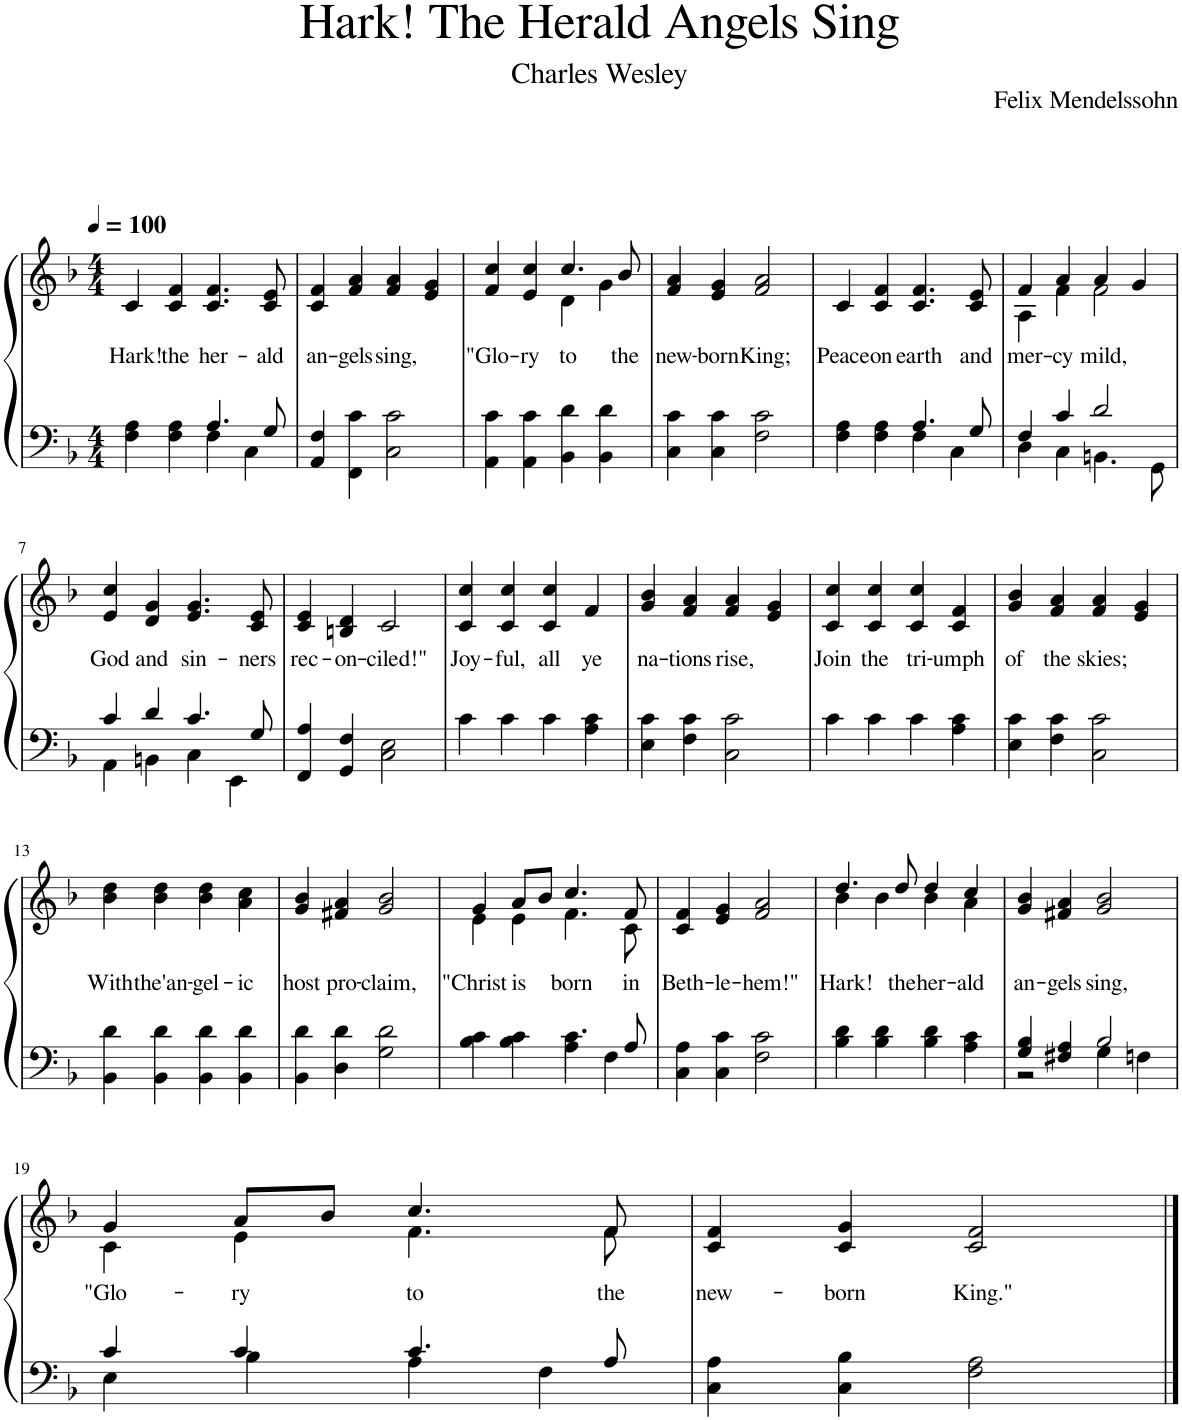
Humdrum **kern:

**kern	**kern	**text
*part1	*part1	*part1
*staff2	*staff1	*staff1
*I"Piano	*	*
*I'Pno.	*	*
*clefF4	*clefG2	*
*k[b-]	*k[b-]	*
*M4/4	*M4/4	*
*MM100	*MM100	*
=1	=1	=1
*^	*	*
!	!	!	!LO:LY:b
4F\ 4A\	2ryy	4c/	Hark!
!	!	!	!LO:LY:b
4F\ 4A\	.	4c/ 4f/	the
!	!	!	!LO:LY:b
4.A/	4F\	4.c/ 4.f/	her-
.	4C\	.	.
!	!	!	!LO:LY:b
8G/	.	8c/ 8e/	-ald
*v	*v	*	*
=2	=2	=2
!	!	!LO:LY:b
4AA/ 4F/	4c/ 4f/	an-
!	!	!LO:LY:b
4FF\ 4c\	4f/ 4a/	-gels
!	!	!LO:LY:b
2C\ 2c\	4f/ 4a/	sing,
.	4e/ 4g/	.
=3	=3	=3
!	!	!LO:LY:b
*	*^	*
4AA\ 4c\	4f/ 4cc/	2ryy	"Glo-
!	!	!	!LO:LY:b
4AA\ 4c\	4e/ 4cc/	.	-ry
!	!	!	!LO:LY:b
4BB-\ 4d\	4.cc/	4d\	to
4BB-\ 4d\	.	4g\	.
!	!	!	!LO:LY:b
.	8b-/	.	the
*	*v	*v	*
=4	=4	=4
!	!	!LO:LY:b
4C\ 4c\	4f/ 4a/	new-
!	!	!LO:LY:b
4C\ 4c\	4e/ 4g/	-born
!	!	!LO:LY:b
2F\ 2c\	2f/ 2a/	King;
=5	=5	=5
*^	*	*
!	!	!	!LO:LY:b
4F\ 4A\	2ryy	4c/	Peace
!	!	!	!LO:LY:b
4F\ 4A\	.	4c/ 4f/	on
!	!	!	!LO:LY:b
4.A/	4F\	4.c/ 4.f/	earth
.	4C\	.	.
!	!	!	!LO:LY:b
8G/	.	8c/ 8e/	and
=6	=6	=6	=6
!	!	!	!LO:LY:b
*	*	*^	*
4F/	4D\	4f/	4A\	mer-
!	!	!	!	!LO:LY:b
4c/	4C\	4a/	4f\	-cy
!	!	!	!	!LO:LY:b
2d/	4.BBn\	4a/	2f\	mild,
.	.	4g/	.	.
.	8GG\	.	.	.
*	*	*v	*v	*
!!LO:LB:g=z
=7	=7	=7	=7
!	!	!	!LO:LY:b
4c/	4AA\	4e/ 4cc/	God
!	!	!	!LO:LY:b
4d/	4BBn\	4d/ 4g/	and
!	!	!	!LO:LY:b
4.c/	4C\	4.e/ 4.g/	sin-
.	4EE\	.	.
!	!	!	!LO:LY:b
8G/	.	8c/ 8e/	-ners
*v	*v	*	*
=8	=8	=8
!	!	!LO:LY:b
4FF/ 4A/	4c/ 4e/	rec-
!	!	!LO:LY:b
4GG/ 4F/	4Bn/ 4d/	-on-
!	!	!LO:LY:b
2C\ 2E\	2c/	-ciled!"
=9	=9	=9
!	!	!LO:LY:b
4c\	4c/ 4cc/	Joy-
!	!	!LO:LY:b
4c\	4c/ 4cc/	-ful,
!	!	!LO:LY:b
4c\	4c/ 4cc/	all
!	!	!LO:LY:b
4A\ 4c\	4f/	ye
=10	=10	=10
!	!	!LO:LY:b
4E\ 4c\	4g/ 4b-/	na-
!	!	!LO:LY:b
4F\ 4c\	4f/ 4a/	-tions
!	!	!LO:LY:b
2C\ 2c\	4f/ 4a/	rise,
.	4e/ 4g/	.
=11	=11	=11
!	!	!LO:LY:b
4c\	4c/ 4cc/	Join
!	!	!LO:LY:b
4c\	4c/ 4cc/	the
!	!	!LO:LY:b
4c\	4c/ 4cc/	tri-
!	!	!LO:LY:b
4A\ 4c\	4c/ 4f/	-umph
=12	=12	=12
!	!	!LO:LY:b
4E\ 4c\	4g/ 4b-/	of
!	!	!LO:LY:b
4F\ 4c\	4f/ 4a/	the
!	!	!LO:LY:b
2C\ 2c\	4f/ 4a/	skies;
.	4e/ 4g/	.
!!LO:LB:g=z
=13	=13	=13
!	!	!LO:LY:b
4BB-\ 4d\	4b-\ 4dd\	With
!	!	!LO:LY:b
4BB-\ 4d\	4b-\ 4dd\	the'an-
!	!	!LO:LY:b
4BB-\ 4d\	4b-\ 4dd\	-gel-
!	!	!LO:LY:b
4BB-\ 4d\	4a\ 4cc\	-ic
=14	=14	=14
!	!	!LO:LY:b
4BB-\ 4d\	4g/ 4b-/	host
!	!	!LO:LY:b
4D\ 4d\	4f#X/ 4a/	pro-
!	!	!LO:LY:b
2G\ 2d\	2g/ 2b-/	-claim,
=15	=15	=15
*^	*	*
!	!	!	!LO:LY:b
*	*	*^	*
4B-\ 4c\	2ryy	4g/	4e\	"Christ
!	!	!	!	!LO:LY:b
4B-\ 4c\	.	8a/L	4e\	is
.	.	8b-/J	.	.
!	!	!	!	!LO:LY:b
4A\	4.c\	4.cc/	4.f\	born
4F\	.	.	.	.
!	!	!	!	!LO:LY:b
.	8A/	8f/	8c\	in
=16	=16	=16	=16	=16
!	!	!	!	!LO:LY:b
*v	*v	*	*	*
*	*v	*v	*
4C\ 4A\	4c/ 4f/	Beth-
!	!	!LO:LY:b
4C\ 4c\	4e/ 4g/	-le-
!	!	!LO:LY:b
2F\ 2c\	2f/ 2a/	-hem!"
=17	=17	=17
!	!	!LO:LY:b
*	*^	*
4B-\ 4d\	4.dd/	4b-\	Hark!
4B-\ 4d\	.	4b-\	.
!	!	!	!LO:LY:b
.	8dd/	.	the
!	!	!	!LO:LY:b
4B-\ 4d\	4dd/	4b-\	her-
!	!	!	!LO:LY:b
4A\ 4c\	4cc/	4a\	-ald
=18	=18	=18	=18
*^	*	*	*
!	!	!	!	!LO:LY:b
*	*	*v	*v	*
4G/ 4B-/	2r	4g/ 4b-/	an-
!	!	!	!LO:LY:b
4F#X/ 4A/	.	4f#X/ 4a/	-gels
!	!	!	!LO:LY:b
2B-/	4G\	2g/ 2b-/	sing,
.	4Fn\	.	.
!!LO:LB:g=z
=19	=19	=19	=19
!	!	!	!LO:LY:b
*	*	*^	*
4c/	4E\	4g/	4c\	"Glo-
!	!	!	!	!LO:LY:b
4c/	4B-\	8a/L	4e\	-ry
.	.	8b-/J	.	.
!	!	!	!	!LO:LY:b
4.c/	4A\	4.cc/	4.f\	to
.	4F\	.	.	.
!	!	!	!	!LO:LY:b
8A/	.	8f/	8f\	the
*v	*v	*	*	*
=20	=20	=20	=20
!	!	!	!LO:LY:b
*	*v	*v	*
4C\ 4A\	4c/ 4f/	new-
!	!	!LO:LY:b
4C\ 4B-\	4c/ 4g/	-born
!	!	!LO:LY:b
2F\ 2A\	2c/ 2f/	King."
==	==	==
*-	*-	*-
